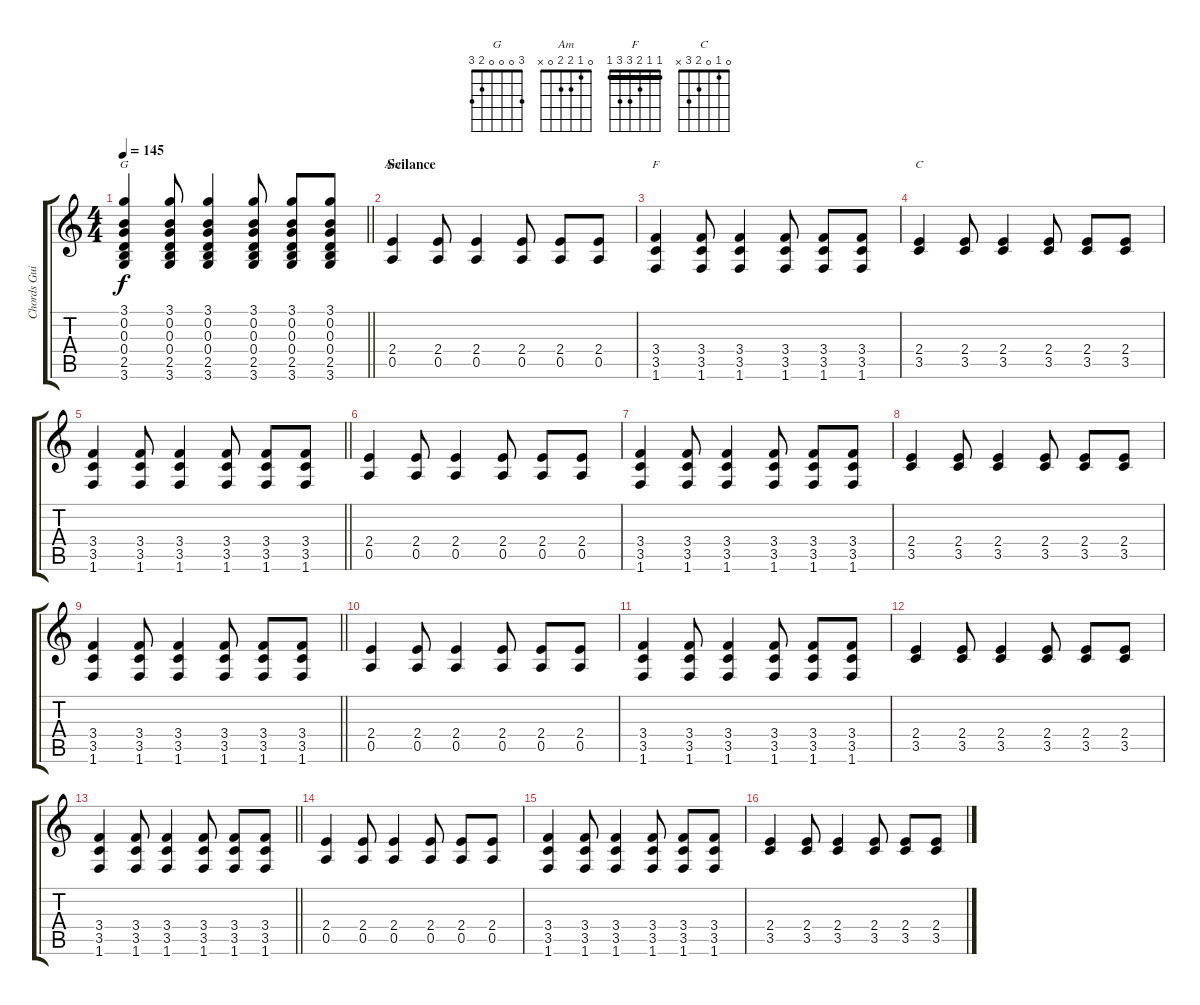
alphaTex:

\track ("Chords Guitar" "Chords Gui") {instrument acousticguitarsteel}
\staff {score tabs}
\tuning (E4 B3 G3 D3 A2 E2) {hide}
\chord ("G" 3 0 0 0 2 3)
\chord ("Am" 0 1 2 2 0 x)
\chord ("F" 1 1 2 3 3 1) {barre 1}
\chord ("C" 0 1 0 2 3 x)
\ts (4 4)
\tempo 145
\clef g2
\barLineRight lightlight
\ks c
(3.1 0.2 0.3 0.4 2.5 3.6).4{ch "G" dy f} (3.1 0.2 0.3 0.4 2.5 3.6).8 (3.1 0.2 0.3 0.4 2.5 3.6).4 (3.1 0.2 0.3 0.4 2.5 3.6).8 (3.1 0.2 0.3 0.4 2.5 3.6).8 (3.1 0.2 0.3 0.4 2.5 3.6).8 |
\section ("" "Scilance")
(2.4 0.5).4{ch "Am"} (2.4 0.5).8 (2.4 0.5).4 (2.4 0.5).8 (2.4 0.5).8 (2.4 0.5).8 |
(3.4 3.5 1.6).4{ch "F"} (3.4 3.5 1.6).8 (3.4 3.5 1.6).4 (3.4 3.5 1.6).8 (3.4 3.5 1.6).8 (3.4 3.5 1.6).8 |
(2.4 3.5).4{ch "C"} (2.4 3.5).8 (2.4 3.5).4 (2.4 3.5).8 (2.4 3.5).8 (2.4 3.5).8 |
\barLineRight lightlight
(3.4 3.5 1.6).4 (3.4 3.5 1.6).8 (3.4 3.5 1.6).4 (3.4 3.5 1.6).8 (3.4 3.5 1.6).8 (3.4 3.5 1.6).8 |
(2.4 0.5).4 (2.4 0.5).8 (2.4 0.5).4 (2.4 0.5).8 (2.4 0.5).8 (2.4 0.5).8 |
(3.4 3.5 1.6).4 (3.4 3.5 1.6).8 (3.4 3.5 1.6).4 (3.4 3.5 1.6).8 (3.4 3.5 1.6).8 (3.4 3.5 1.6).8 |
(2.4 3.5).4 (2.4 3.5).8 (2.4 3.5).4 (2.4 3.5).8 (2.4 3.5).8 (2.4 3.5).8 |
\barLineRight lightlight
(3.4 3.5 1.6).4 (3.4 3.5 1.6).8 (3.4 3.5 1.6).4 (3.4 3.5 1.6).8 (3.4 3.5 1.6).8 (3.4 3.5 1.6).8 |
(2.4 0.5).4 (2.4 0.5).8 (2.4 0.5).4 (2.4 0.5).8 (2.4 0.5).8 (2.4 0.5).8 |
(3.4 3.5 1.6).4 (3.4 3.5 1.6).8 (3.4 3.5 1.6).4 (3.4 3.5 1.6).8 (3.4 3.5 1.6).8 (3.4 3.5 1.6).8 |
(2.4 3.5).4 (2.4 3.5).8 (2.4 3.5).4 (2.4 3.5).8 (2.4 3.5).8 (2.4 3.5).8 |
\barLineRight lightlight
(3.4 3.5 1.6).4 (3.4 3.5 1.6).8 (3.4 3.5 1.6).4 (3.4 3.5 1.6).8 (3.4 3.5 1.6).8 (3.4 3.5 1.6).8 |
(2.4 0.5).4 (2.4 0.5).8 (2.4 0.5).4 (2.4 0.5).8 (2.4 0.5).8 (2.4 0.5).8 |
(3.4 3.5 1.6).4 (3.4 3.5 1.6).8 (3.4 3.5 1.6).4 (3.4 3.5 1.6).8 (3.4 3.5 1.6).8 (3.4 3.5 1.6).8 |
(2.4 3.5).4 (2.4 3.5).8 (2.4 3.5).4 (2.4 3.5).8 (2.4 3.5).8 (2.4 3.5).8
